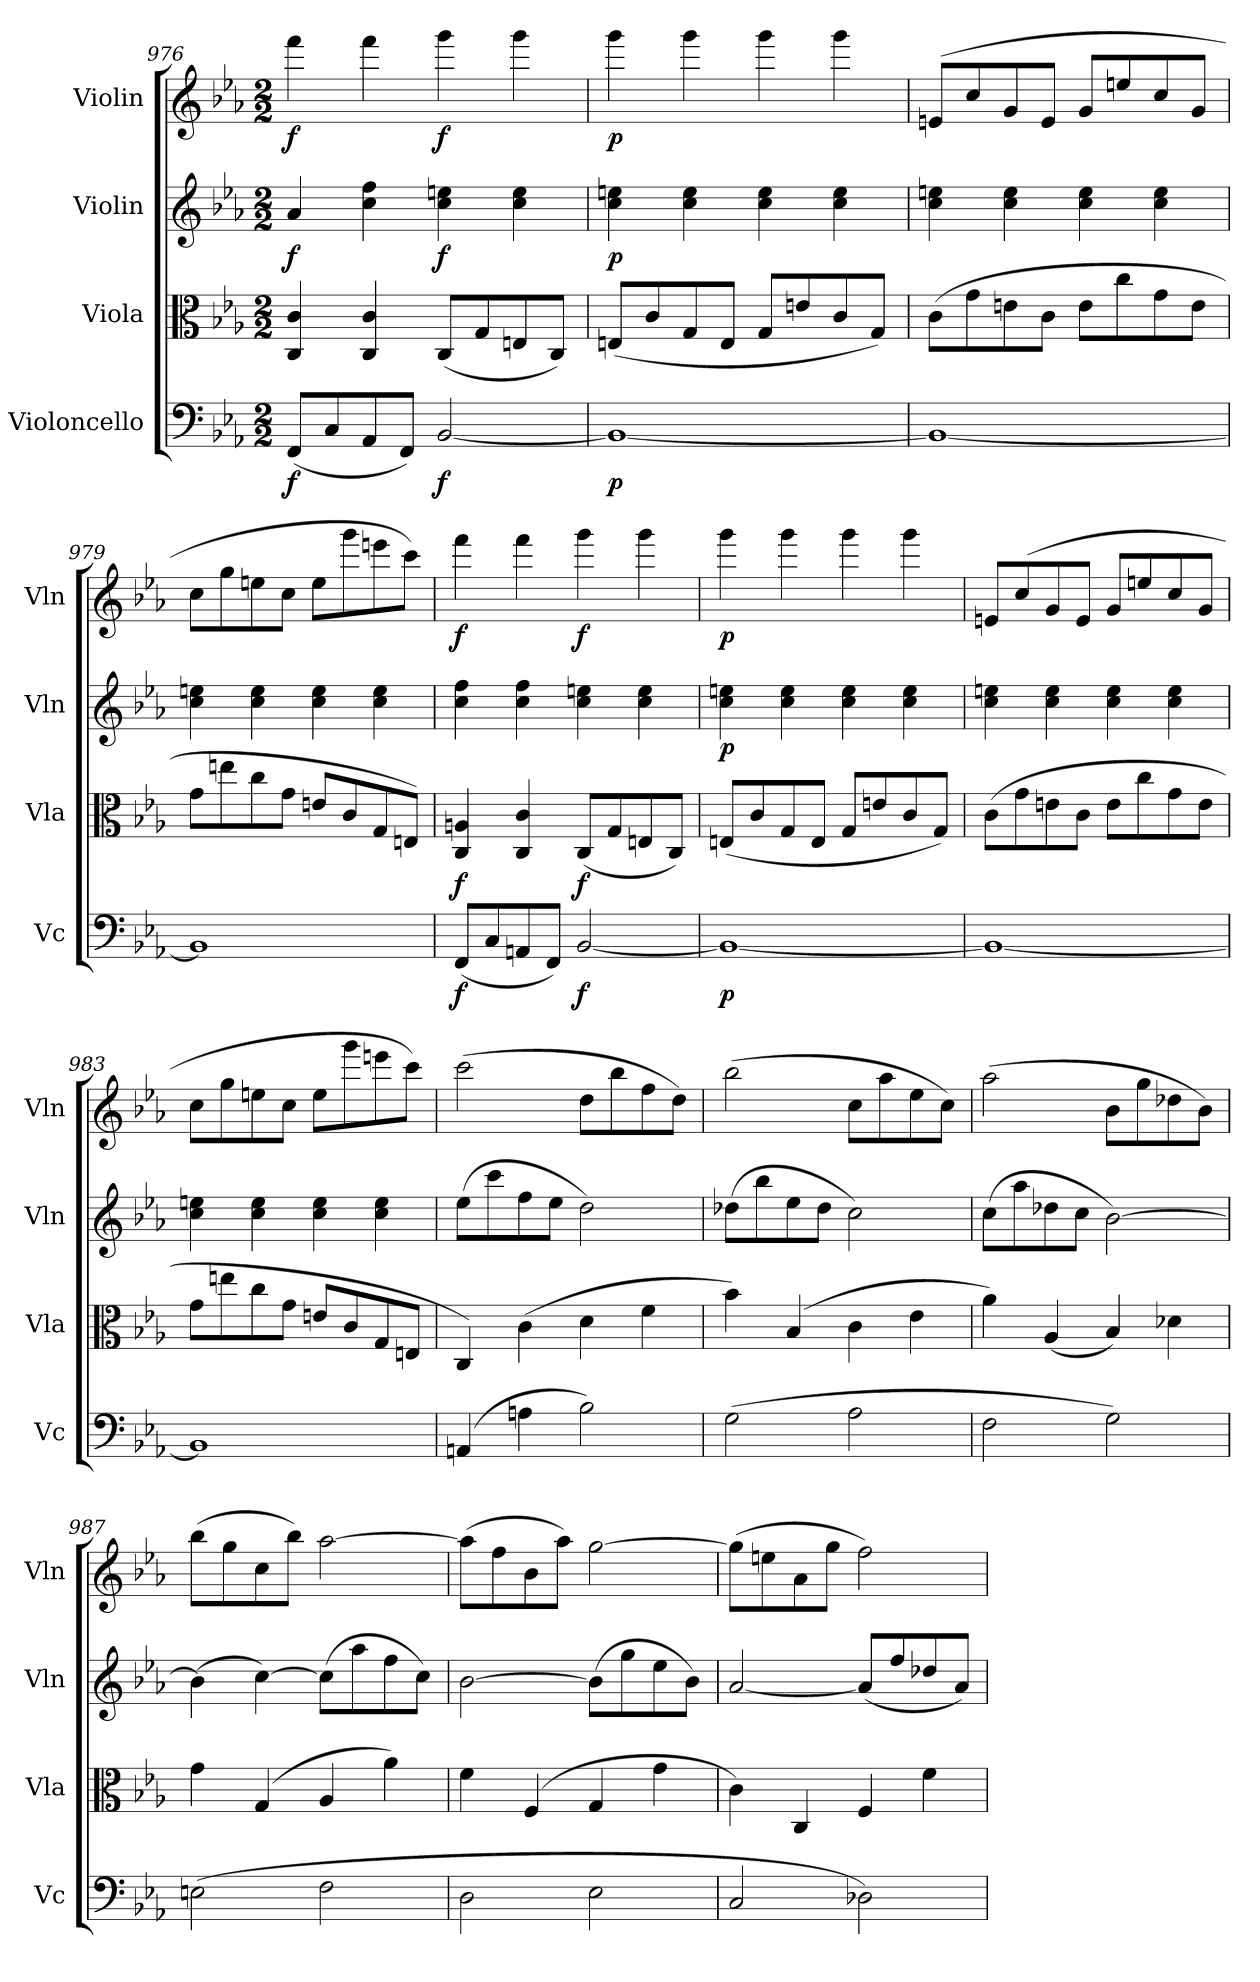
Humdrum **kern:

**kern	**dynam	**kern	**dynam	**kern	**dynam	**kern	**dynam
*part4	*part4	*part3	*part3	*part2	*part2	*part1	*part1
*staff4	*staff4	*staff3	*staff3	*staff2	*staff2	*staff1	*staff1
*I"Violoncello	*	*I"Viola	*	*I"Violin	*	*I"Violin	*
*I'Vc	*	*I'Vla	*	*I'Vln	*	*I'Vln	*
*clefF4	*	*clefC3	*	*clefG2	*	*clefG2	*
*k[b-e-a-]	*	*k[b-e-a-]	*	*k[b-e-a-]	*	*k[b-e-a-]	*
*E-:	*	*E-:	*	*E-:	*	*E-:	*
*M2/2	*	*M2/2	*	*M2/2	*	*M2/2	*
=976	=976	=976	=976	=976	=976	=976	=976
(8FF/L	f	4C 4c	.	4a-	f	4fff	f
8C/	.	.	.	.	.	.	.
8AA-/	.	4C 4c	.	4cc 4ff	.	4fff	.
8FF/J)	.	.	.	.	.	.	.
[2BB-	f	(8C/L	.	4cc 4een	f	4ggg	f
.	.	8G/	.	.	.	.	.
.	.	8En/	.	4cc 4ee	.	4ggg	.
.	.	8C/J)	.	.	.	.	.
=977	=977	=977	=977	=977	=977	=977	=977
1BB-_	p	(8En/L	.	4cc 4een	p	4ggg	p
.	.	8c/	.	.	.	.	.
.	.	8G/	.	4cc 4ee	.	4ggg	.
.	.	8E/J	.	.	.	.	.
.	.	8G/L	.	4cc 4ee	.	4ggg	.
.	.	8en/	.	.	.	.	.
.	.	8c/	.	4cc 4ee	.	4ggg	.
.	.	8G/J)	.	.	.	.	.
=978	=978	=978	=978	=978	=978	=978	=978
1BB-_	.	(8c\L	.	4cc 4een	.	(8en/L	.
.	.	8g\	.	.	.	8cc/	.
.	.	8en\	.	4cc 4ee	.	8g/	.
.	.	8c\J	.	.	.	8e/J	.
.	.	8e\L	.	4cc 4ee	.	8g/L	.
.	.	8cc\	.	.	.	8een/	.
.	.	8g\	.	4cc 4ee	.	8cc/	.
.	.	8e\J	.	.	.	8g/J	.
=979	=979	=979	=979	=979	=979	=979	=979
1BB-]	.	8g\L	.	4cc 4een	.	8cc\L	.
.	.	8een\	.	.	.	8gg\	.
.	.	8cc\	.	4cc 4ee	.	8een\	.
.	.	8g\J	.	.	.	8cc\J	.
.	.	8en/L	.	4cc 4ee	.	8ee\L	.
.	.	8c/	.	.	.	8ggg\	.
.	.	8G/	.	4cc 4ee	.	8eeen\	.
.	.	8En/J)	.	.	.	8ccc\J)	.
=980	=980	=980	=980	=980	=980	=980	=980
(8FF/L	f	4C 4An	f	4cc 4ff	.	4fff	f
8C/	.	.	.	.	.	.	.
8AAn/	.	4C 4c	.	4cc 4ff	.	4fff	.
8FF/J)	.	.	.	.	.	.	.
[2BB-	f	(8C/L	f	4cc 4een	.	4ggg	f
.	.	8G/	.	.	.	.	.
.	.	8En/	.	4cc 4ee	.	4ggg	.
.	.	8C/J)	.	.	.	.	.
=981	=981	=981	=981	=981	=981	=981	=981
1BB-_	p	(8En/L	.	4cc 4een	p	4ggg	p
.	.	8c/	.	.	.	.	.
.	.	8G/	.	4cc 4ee	.	4ggg	.
.	.	8E/J	.	.	.	.	.
.	.	8G/L	.	4cc 4ee	.	4ggg	.
.	.	8en/	.	.	.	.	.
.	.	8c/	.	4cc 4ee	.	4ggg	.
.	.	8G/J)	.	.	.	.	.
=982	=982	=982	=982	=982	=982	=982	=982
1BB-_	.	(8c\L	.	4cc 4een	.	8en/L	.
.	.	8g\	.	.	.	(8cc/	.
.	.	8en\	.	4cc 4ee	.	8g/	.
.	.	8c\J	.	.	.	8e/J	.
.	.	8e\L	.	4cc 4ee	.	8g/L	.
.	.	8cc\	.	.	.	8een/	.
.	.	8g\	.	4cc 4ee	.	8cc/	.
.	.	8e\J	.	.	.	8g/J	.
=983	=983	=983	=983	=983	=983	=983	=983
1BB-]	.	8g\L	.	4cc 4een	.	8cc\L	.
.	.	8een\	.	.	.	8gg\	.
.	.	8cc\	.	4cc 4ee	.	8een\	.
.	.	8g\J	.	.	.	8cc\J	.
.	.	8en/L	.	4cc 4ee	.	8ee\L	.
.	.	8c/	.	.	.	8ggg\	.
.	.	8G/	.	4cc 4ee	.	8eeen\	.
.	.	8En/J	.	.	.	8ccc\J)	.
=984	=984	=984	=984	=984	=984	=984	=984
(4AAn	.	4C)	.	(8ee-\L	.	(2ccc	.
.	.	.	.	8ccc\	.	.	.
4An	.	(4c	.	8ff\	.	.	.
.	.	.	.	8ee-\J	.	.	.
2B-)	.	4d	.	2dd)	.	8dd\L	.
.	.	.	.	.	.	8bb-\	.
.	.	4f	.	.	.	8ff\	.
.	.	.	.	.	.	8dd\J)	.
=985	=985	=985	=985	=985	=985	=985	=985
(2G	.	4b-)	.	(8dd-X\L	.	(2bb-	.
.	.	.	.	8bb-\	.	.	.
.	.	(4B-	.	8ee-\	.	.	.
.	.	.	.	8dd-\J	.	.	.
2A-	.	4c	.	2cc)	.	8cc\L	.
.	.	.	.	.	.	8aa-\	.
.	.	4e-	.	.	.	8ee-\	.
.	.	.	.	.	.	8cc\J)	.
=986	=986	=986	=986	=986	=986	=986	=986
2F	.	4a-)	.	(8cc\L	.	(2aa-	.
.	.	.	.	8aa-\	.	.	.
.	.	(4A-	.	8dd-X\	.	.	.
.	.	.	.	8cc\J	.	.	.
2G)	.	4B-)	.	[2b-)	.	8b-\L	.
.	.	.	.	.	.	8gg\	.
.	.	4d-X	.	.	.	8dd-X\	.
.	.	.	.	.	.	8b-\J)	.
=987	=987	=987	=987	=987	=987	=987	=987
(2En	.	4g	.	(4b-]	.	(8bb-\L	.
.	.	.	.	.	.	8gg\	.
.	.	(4G	.	[4cc)	.	8cc\	.
.	.	.	.	.	.	8bb-\J)	.
2F	.	4A-	.	(8cc\L]	.	[2aa-	.
.	.	.	.	8aa-\	.	.	.
.	.	4a-)	.	8ff\	.	.	.
.	.	.	.	8cc\J)	.	.	.
=988	=988	=988	=988	=988	=988	=988	=988
2D	.	4f	.	[2b-	.	(8aa-\L]	.
.	.	.	.	.	.	8ff\	.
.	.	(4F	.	.	.	8b-\	.
.	.	.	.	.	.	8aa-\J)	.
2E-	.	4G	.	(8b-\L]	.	[2gg	.
.	.	.	.	8gg\	.	.	.
.	.	4g	.	8ee-\	.	.	.
.	.	.	.	8b-\J)	.	.	.
=989	=989	=989	=989	=989	=989	=989	=989
2C	.	4c)	.	[2a-	.	(8gg\L]	.
.	.	.	.	.	.	8een\	.
.	.	4C	.	.	.	8a-\	.
.	.	.	.	.	.	8gg\J	.
2D-X)	.	4F	.	(8a-/L]	.	2ff)	.
.	.	.	.	8ff/	.	.	.
.	.	4f	.	8dd-X/	.	.	.
.	.	.	.	8a-/J)	.	.	.
=	=	=	=	=	=	=	=
*-	*-	*-	*-	*-	*-	*-	*-
